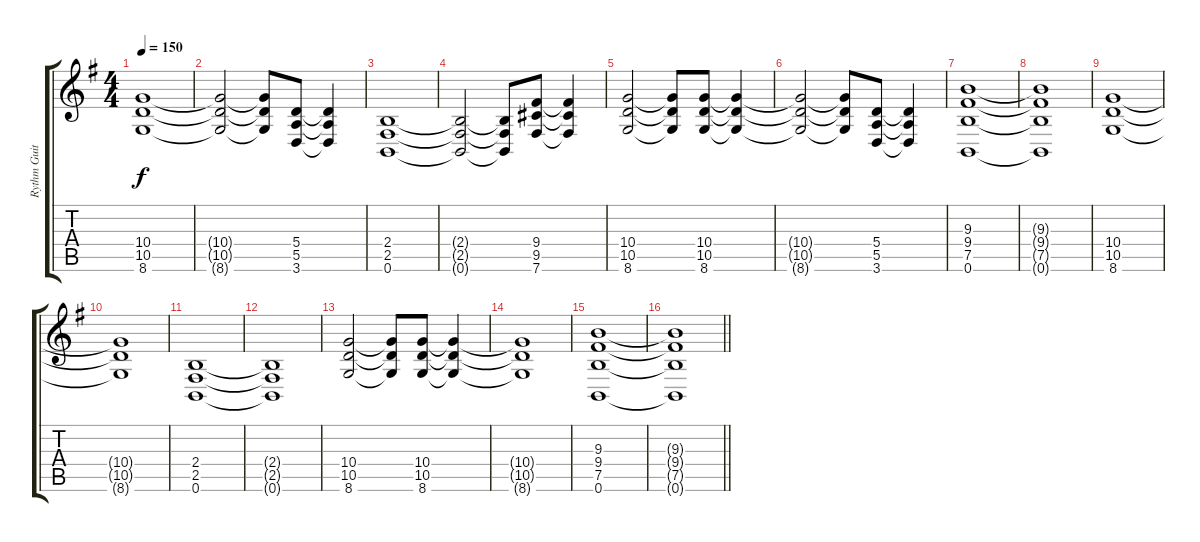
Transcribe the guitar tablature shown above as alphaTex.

\track ("Rythm Guitar 1" "Rythm Guit") {instrument distortionguitar}
\staff {score tabs}
\tuning (B3 Gb3 D3 A2 E2 B1) {hide}
\ts (4 4)
\tempo 150
\clef g2
\ks g
(10.4 10.5 8.6).1{dy f} |
(10.4{t} 10.5{t} 8.6{t}).2 (10.4{t} 10.5{t} 8.6{t}).8 (5.4 5.5 3.6).8 (5.4{t} 5.5{t} 3.6{t}).4 |
(2.4 2.5 0.6).1 |
(2.4{t} 2.5{t} 0.6{t}).2 (2.4{t} 2.5{t} 0.6{t}).8 (9.4 9.5 7.6).8 (9.4{t} 9.5{t} 7.6{t}).4 |
(10.4 10.5 8.6).2 (10.4{t} 10.5{t} 8.6{t}).8 (10.4 10.5 8.6).8 (10.4{t} 10.5{t} 8.6{t}).4 |
(10.4{t} 10.5{t} 8.6{t}).2 (10.4{t} 10.5{t} 8.6{t}).8 (5.4 5.5 3.6).8 (5.4{t} 5.5{t} 3.6{t}).4 |
(9.3 9.4 7.5 0.6).1 |
(9.3{t} 9.4{t} 7.5{t} 0.6{t}).1 |
(10.4 10.5 8.6).1 |
(10.4{t} 10.5{t} 8.6{t}).1 |
(2.4 2.5 0.6).1 |
(2.4{t} 2.5{t} 0.6{t}).1 |
(10.4 10.5 8.6).2 (10.4{t} 10.5{t} 8.6{t}).8 (10.4 10.5 8.6).8 (10.4{t} 10.5{t} 8.6{t}).4 |
(10.4{t} 10.5{t} 8.6{t}).1 |
(9.3 9.4 7.5 0.6).1 |
\barLineRight lightlight
(9.3{t} 9.4{t} 7.5{t} 0.6{t}).1
